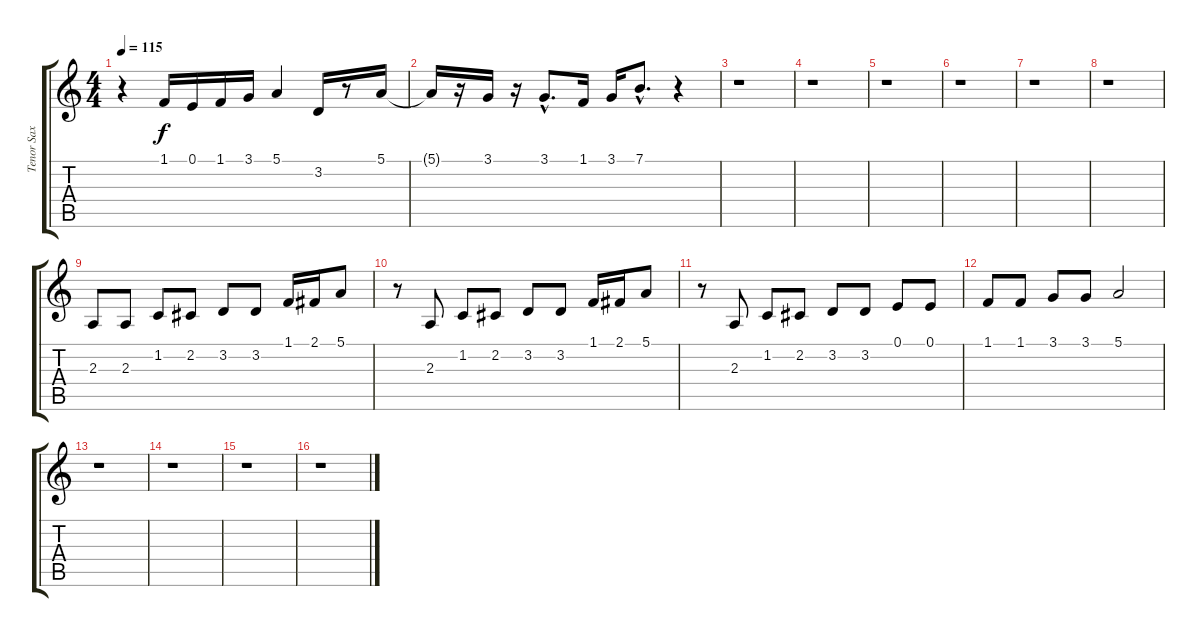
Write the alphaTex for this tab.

\track ("Tenor Sax" "Tenor Sax") {instrument tenorsax}
\staff {score tabs}
\tuning (E4 B3 G3 D3 A2 E2) {hide}
\ts (4 4)
\tempo 115
\clef g2
\ks c
r.4{dy f} 1.1.16 0.1.16 1.1.16 3.1.16 5.1.4 3.2.16 r.8 5.1.16 |
5.1{t}.16 r.16 3.1.16 r.16 3.1{hac}.8{d} 1.1.16 3.1.16 7.1{hac}.8{d} r.4 |
r.1 |
r.1 |
r.1 |
r.1 |
r.1 |
r.1 |
2.3.8 2.3.8 1.2.8 2.2.8 3.2.8 3.2.8 1.1.16 2.1.16 5.1.8 |
r.8 2.3.8 1.2.8 2.2.8 3.2.8 3.2.8 1.1.16 2.1.16 5.1.8 |
r.8 2.3.8 1.2.8 2.2.8 3.2.8 3.2.8 0.1.8 0.1.8 |
1.1.8 1.1.8 3.1.8 3.1.8 5.1.2 |
r.1 |
r.1 |
r.1 |
r.1
